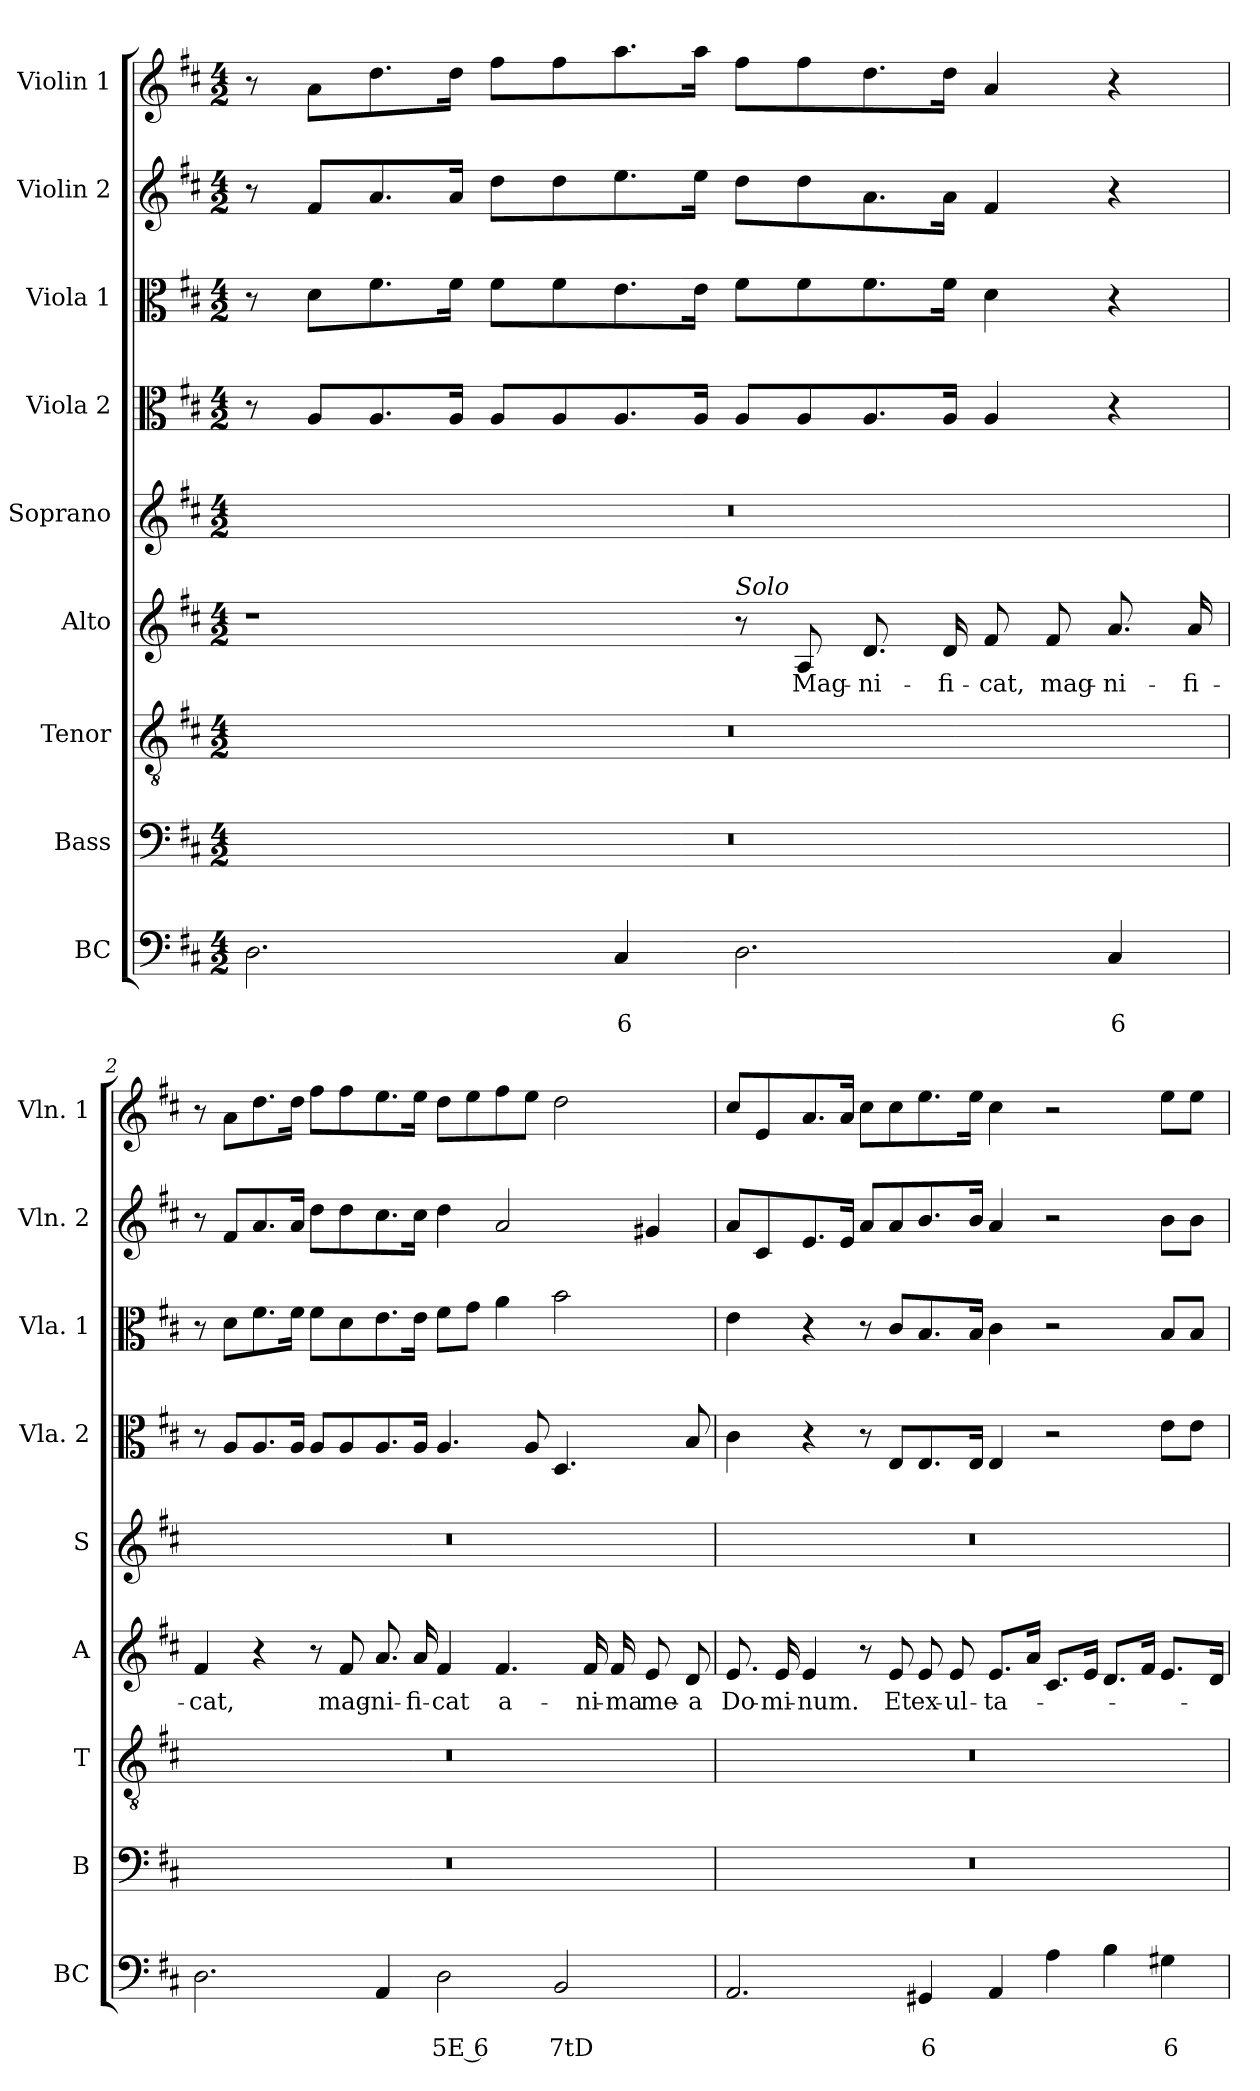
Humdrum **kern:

**kern	**text	**text	**kern	**kern	**kern	**text	**kern	**kern	**kern	**kern	**kern
*part9	*part9	*part9	*part8	*part7	*part6	*part6	*part5	*part4	*part3	*part2	*part1
*staff9	*staff9	*staff9	*staff8	*staff7	*staff6	*staff6	*staff5	*staff4	*staff3	*staff2	*staff1
*I"BC	*	*	*I"Bass	*I"Tenor	*I"Alto	*	*I"Soprano	*I"Viola 2	*I"Viola 1	*I"Violin 2	*I"Violin 1
*I'BC	*	*	*I'B	*I'T	*I'A	*	*I'S	*I'Vla. 2	*I'Vla. 1	*I'Vln. 2	*I'Vln. 1
*clefF4	*	*	*clefF4	*clefGv2	*clefG2	*	*clefG2	*clefC3	*clefC3	*clefG2	*clefG2
*k[f#c#]	*	*	*k[f#c#]	*k[f#c#]	*k[f#c#]	*	*k[f#c#]	*k[f#c#]	*k[f#c#]	*k[f#c#]	*k[f#c#]
*D:	*	*	*D:	*D:	*D:	*	*D:	*D:	*D:	*D:	*D:
*M4/2	*	*	*M4/2	*M4/2	*M4/2	*	*M4/2	*M4/2	*M4/2	*M4/2	*M4/2
=1	=1	=1	=1	=1	=1	=1	=1	=1	=1	=1	=1
2.D\	.	.	0r	0r	1r	.	0r	8r	8r	8r	8r
.	.	.	.	.	.	.	.	8A/L	8d\L	8f#/L	8a\L
.	.	.	.	.	.	.	.	8.A/	8.f#\	8.a/	8.dd\
.	.	.	.	.	.	.	.	16A/Jk	16f#\Jk	16a/Jk	16dd\Jk
.	.	.	.	.	.	.	.	8A/L	8f#\L	8dd\L	8ff#\L
.	.	.	.	.	.	.	.	8A/	8f#\	8dd\	8ff#\
!	!	!LO:LY:b	!	!	!	!	!	!	!	!	!
4C#/	.	6	.	.	.	.	.	8.A/	8.e\	8.ee\	8.aa\
.	.	.	.	.	.	.	.	16A/Jk	16e\Jk	16ee\Jk	16aa\Jk
!	!	!	!	!	!LO:TX:a:i:t=Solo	!	!	!	!	!	!
2.D\	.	.	.	.	8r	.	.	8A/L	8f#\L	8dd\L	8ff#\L
!	!	!	!	!	!	!LO:LY:b	!	!	!	!	!
.	.	.	.	.	8A/	Mag-	.	8A/	8f#\	8dd\	8ff#\
!	!	!	!	!	!	!LO:LY:b	!	!	!	!	!
.	.	.	.	.	8.d/	-ni-	.	8.A/	8.f#\	8.a\	8.dd\
!	!	!	!	!	!	!LO:LY:b	!	!	!	!	!
.	.	.	.	.	16d/	-fi-	.	16A/Jk	16f#\Jk	16a\Jk	16dd\Jk
!	!	!	!	!	!	!LO:LY:b	!	!	!	!	!
.	.	.	.	.	8f#/	-cat,	.	4A/	4d\	4f#/	4a/
!	!	!	!	!	!	!LO:LY:b	!	!	!	!	!
.	.	.	.	.	8f#/	mag-	.	.	.	.	.
!	!	!LO:LY:b	!	!	!	!LO:LY:b	!	!	!	!	!
4C#/	.	6	.	.	8.a/	-ni-	.	4r	4r	4r	4r
!	!	!	!	!	!	!LO:LY:b	!	!	!	!	!
.	.	.	.	.	16a/	-fi-	.	.	.	.	.
=2	=2	=2	=2	=2	=2	=2	=2	=2	=2	=2	=2
!	!	!	!	!	!	!LO:LY:b	!	!	!	!	!
2.D\	.	.	0r	0r	4f#/	-cat,	0r	8r	8r	8r	8r
.	.	.	.	.	.	.	.	8A/L	8d\L	8f#/L	8a\L
.	.	.	.	.	4r	.	.	8.A/	8.f#\	8.a/	8.dd\
.	.	.	.	.	.	.	.	16A/Jk	16f#\Jk	16a/Jk	16dd\Jk
.	.	.	.	.	8r	.	.	8A/L	8f#\L	8dd\L	8ff#\L
!	!	!	!	!	!	!LO:LY:b	!	!	!	!	!
.	.	.	.	.	8f#/	mag-	.	8A/	8d\	8dd\	8ff#\
!	!	!	!	!	!	!LO:LY:b	!	!	!	!	!
4AA/	.	.	.	.	8.a/	-ni-	.	8.A/	8.e\	8.cc#\	8.ee\
!	!	!	!	!	!	!LO:LY:b	!	!	!	!	!
.	.	.	.	.	16a/	-fi-	.	16A/Jk	16e\Jk	16cc#\Jk	16ee\Jk
!	!	!LO:LY:b	!	!	!	!LO:LY:b	!	!	!	!	!
2D\	.	5E 6	.	.	4f#/	-cat	.	4.A/	8f#\L	4dd\	8dd\L
.	.	.	.	.	.	.	.	.	8g\J	.	8ee\
!	!	!	!	!	!	!LO:LY:b	!	!	!	!	!
.	.	.	.	.	4.f#/	a-	.	.	4a\	2a/	8ff#\
.	.	.	.	.	.	.	.	8A/	.	.	8ee\J
!	!	!LO:LY:b	!	!	!	!	!	!	!	!	!
2BB/	.	7tD	.	.	.	.	.	4.D/	2b\	.	2dd\
!	!	!	!	!	!	!LO:LY:b	!	!	!	!	!
.	.	.	.	.	16f#/	-ni-	.	.	.	.	.
!	!	!	!	!	!	!LO:LY:b	!	!	!	!	!
.	.	.	.	.	16f#/	-ma	.	.	.	.	.
!	!	!	!	!	!	!LO:LY:b	!	!	!	!	!
.	.	.	.	.	8e/	me-	.	.	.	4g#X/	.
!	!	!	!	!	!	!LO:LY:b	!	!	!	!	!
.	.	.	.	.	8d/	-a	.	8B/	.	.	.
!!LO:PB:g=z
=3	=3	=3	=3	=3	=3	=3	=3	=3	=3	=3	=3
!	!	!	!	!	!	!LO:LY:b	!	!	!	!	!
2.AA/	.	.	0r	0r	8.e/	Do-	0r	4c#\	4e\	8a/L	8cc#/L
.	.	.	.	.	.	.	.	.	.	8c#/	8e/
!	!	!	!	!	!	!LO:LY:b	!	!	!	!	!
.	.	.	.	.	16e/	-mi-	.	.	.	.	.
!	!	!	!	!	!	!LO:LY:b	!	!	!	!	!
.	.	.	.	.	4e/	-num.	.	4r	4r	8.e/	8.a/
.	.	.	.	.	.	.	.	.	.	16e/Jk	16a/Jk
.	.	.	.	.	8r	.	.	8r	8r	8a/L	8cc#\L
!	!	!	!	!	!	!LO:LY:b	!	!	!	!	!
.	.	.	.	.	8e/	Et	.	8E/L	8c#/L	8a/	8cc#\
!	!	!LO:LY:b	!	!	!	!LO:LY:b	!	!	!	!	!
4GG#X/	.	6	.	.	8e/	ex-	.	8.E/	8.B/	8.b/	8.ee\
!	!	!	!	!	!	!LO:LY:b	!	!	!	!	!
.	.	.	.	.	8e/	-ul-	.	.	.	.	.
.	.	.	.	.	.	.	.	16E/Jk	16B/Jk	16b/Jk	16ee\Jk
!	!	!	!	!	!	!LO:LY:b	!	!	!	!	!
4AA/	.	.	.	.	8.e/L	-ta-	.	4E/	4c#\	4a/	4cc#\
.	.	.	.	.	16a/Jk	.	.	.	.	.	.
4A\	.	.	.	.	8.c#/L	.	.	2r	2r	2r	2r
.	.	.	.	.	16e/Jk	.	.	.	.	.	.
4B\	.	.	.	.	8.d/L	.	.	.	.	.	.
.	.	.	.	.	16f#/Jk	.	.	.	.	.	.
!	!	!LO:LY:b	!	!	!	!	!	!	!	!	!
4G#X\	.	6	.	.	8.e/L	.	.	8e\L	8B/L	8b\L	8ee\L
.	.	.	.	.	.	.	.	8e\J	8B/J	8b\J	8ee\J
.	.	.	.	.	16d/Jk	.	.	.	.	.	.
=	=	=	=	=	=	=	=	=	=	=	=
*-	*-	*-	*-	*-	*-	*-	*-	*-	*-	*-	*-
